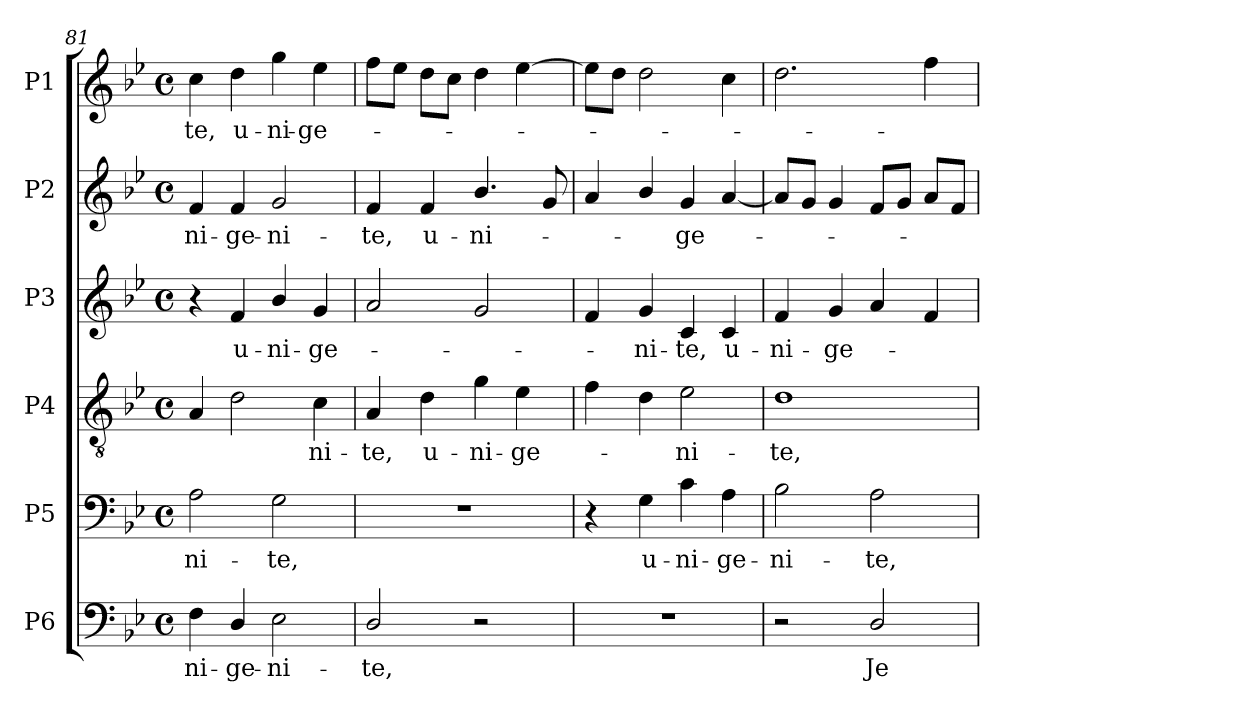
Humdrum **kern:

**kern	**text	**kern	**text	**kern	**text	**kern	**text	**kern	**text	**kern	**text
*part6	*part6	*part5	*part5	*part4	*part4	*part3	*part3	*part2	*part2	*part1	*part1
*staff6	*staff6	*staff5	*staff5	*staff4	*staff4	*staff3	*staff3	*staff2	*staff2	*staff1	*staff1
*I"P6	*	*I"P5	*	*I"P4	*	*I"P3	*	*I"P2	*	*I"P1	*
*clefF4	*	*clefF4	*	*clefGv2	*	*clefG2	*	*clefG2	*	*clefG2	*
*	*	*	*	*ITrd7c12	*	*	*	*	*	*	*
*k[b-e-]	*	*k[b-e-]	*	*k[b-e-]	*	*k[b-e-]	*	*k[b-e-]	*	*k[b-e-]	*
*B-:	*	*B-:	*	*B-:	*	*B-:	*	*B-:	*	*B-:	*
*M4/4	*	*M4/4	*	*M4/4	*	*M4/4	*	*M4/4	*	*M4/4	*
*met(c)	*	*met(c)	*	*met(c)	*	*met(c)	*	*met(c)	*	*met(c)	*
=81	=81	=81	=81	=81	=81	=81	=81	=81	=81	=81	=81
!	!LO:LY:b:color=#000000	!	!	!	!	!	!	!	!	!	!
!	!	!	!LO:LY:b:color=#000000	!	!	!	!	!	!	!	!
!	!	!	!	!	!	!	!	!	!LO:LY:b:color=#000000	!	!
!	!	!	!	!	!	!	!	!	!	!	!LO:LY:b:color=#000000
4Fi\	-ni-	2Ai\	-ni-	4AAi/	.	4r	.	4fi/	-ni-	4cci\	-te,
!	!LO:LY:b:color=#000000	!	!	!	!	!	!	!	!	!	!
!	!	!	!	!	!	!	!LO:LY:b:color=#000000	!	!	!	!
!	!	!	!	!	!	!	!	!	!LO:LY:b:color=#000000	!	!
!	!	!	!	!	!	!	!	!	!	!	!LO:LY:b:color=#000000
4Di/	-ge-	.	.	2Di\	.	4fi/	u-	4fi/	-ge-	4ddi\	u-
!	!LO:LY:b:color=#000000	!	!	!	!	!	!	!	!	!	!
!	!	!	!LO:LY:b:color=#000000	!	!	!	!	!	!	!	!
!	!	!	!	!	!	!	!LO:LY:b:color=#000000	!	!	!	!
!	!	!	!	!	!	!	!	!	!LO:LY:b:color=#000000	!	!
!	!	!	!	!	!	!	!	!	!	!	!LO:LY:b:color=#000000
2E-i\	-ni-	2Gi\	-te,	.	.	4b-i/	-ni-	2gi/	-ni-	4ggi\	-ni-
!	!	!	!	!	!LO:LY:b:color=#000000	!	!	!	!	!	!
!	!	!	!	!	!	!	!LO:LY:b:color=#000000	!	!	!	!
!	!	!	!	!	!	!	!	!	!	!	!LO:LY:b:color=#000000
.	.	.	.	4Ci\	-ni-	4gi/	-ge-	.	.	4ee-i\	-ge-
=82	=82	=82	=82	=82	=82	=82	=82	=82	=82	=82	=82
!	!LO:LY:b:color=#000000	!	!	!	!	!	!	!	!	!	!
!	!	!	!	!	!LO:LY:b:color=#000000	!	!	!	!	!	!
!	!	!	!	!	!	!	!	!	!LO:LY:b:color=#000000	!	!
2Di/	-te,	1r	.	4AAi/	-te,	2ai/	.	4fi/	-te,	8ffi\L	.
.	.	.	.	.	.	.	.	.	.	8ee-i\J	.
!	!	!	!	!	!LO:LY:b:color=#000000	!	!	!	!	!	!
!	!	!	!	!	!	!	!	!	!LO:LY:b:color=#000000	!	!
.	.	.	.	4Di\	u-	.	.	4fi/	u-	8ddi\L	.
.	.	.	.	.	.	.	.	.	.	8cci\J	.
!	!	!	!	!	!LO:LY:b:color=#000000	!	!	!	!	!	!
!	!	!	!	!	!	!	!	!	!LO:LY:b:color=#000000	!	!
2r	.	.	.	4Gi\	-ni-	2gi/	.	4.b-i/	-ni-	4ddi\	.
!	!	!	!	!	!LO:LY:b:color=#000000	!	!	!	!	!	!
.	.	.	.	4E-i\	-ge-	.	.	.	.	[4ee-i\	.
.	.	.	.	.	.	.	.	8gi/	.	.	.
=83	=83	=83	=83	=83	=83	=83	=83	=83	=83	=83	=83
1r	.	4r	.	4Fi\	.	4fi/	.	4ai/	.	8ee-i\L]	.
.	.	.	.	.	.	.	.	.	.	8ddi\J	.
!	!	!	!LO:LY:b:color=#000000	!	!	!	!	!	!	!	!
!	!	!	!	!	!	!	!LO:LY:b:color=#000000	!	!	!	!
.	.	4Gi\	u-	4Di\	.	4gi/	-ni-	4b-i/	.	2ddi\	.
!	!	!	!LO:LY:b:color=#000000	!	!	!	!	!	!	!	!
!	!	!	!	!	!LO:LY:b:color=#000000	!	!	!	!	!	!
!	!	!	!	!	!	!	!LO:LY:b:color=#000000	!	!	!	!
!	!	!	!	!	!	!	!	!	!LO:LY:b:color=#000000	!	!
.	.	4ci\	-ni-	2E-i\	-ni-	4ci/	-te,	4gi/	-ge-	.	.
!	!	!	!LO:LY:b:color=#000000	!	!	!	!	!	!	!	!
!	!	!	!	!	!	!	!LO:LY:b:color=#000000	!	!	!	!
.	.	4Ai\	-ge-	.	.	4ci/	u-	[4ai/	.	4cci\	.
=84	=84	=84	=84	=84	=84	=84	=84	=84	=84	=84	=84
!	!	!	!LO:LY:b:color=#000000	!	!	!	!	!	!	!	!
!	!	!	!	!	!LO:LY:b:color=#000000	!	!	!	!	!	!
!	!	!	!	!	!	!	!LO:LY:b:color=#000000	!	!	!	!
2r	.	2B-i\	-ni-	1Di	-te,	4fi/	-ni-	8ai/L]	.	2.ddi\	.
.	.	.	.	.	.	.	.	8gi/J	.	.	.
!	!	!	!	!	!	!	!LO:LY:b:color=#000000	!	!	!	!
.	.	.	.	.	.	4gi/	-ge-	4gi/	.	.	.
!	!LO:LY:b:color=#000000	!	!	!	!	!	!	!	!	!	!
!	!	!	!LO:LY:b:color=#000000	!	!	!	!	!	!	!	!
2Di/	Je-	2Ai\	-te,	.	.	4ai/	.	8fi/L	.	.	.
.	.	.	.	.	.	.	.	8gi/J	.	.	.
.	.	.	.	.	.	4fi/	.	8ai/L	.	4ffi\	.
.	.	.	.	.	.	.	.	8fi/J	.	.	.
=	=	=	=	=	=	=	=	=	=	=	=
*-	*-	*-	*-	*-	*-	*-	*-	*-	*-	*-	*-
